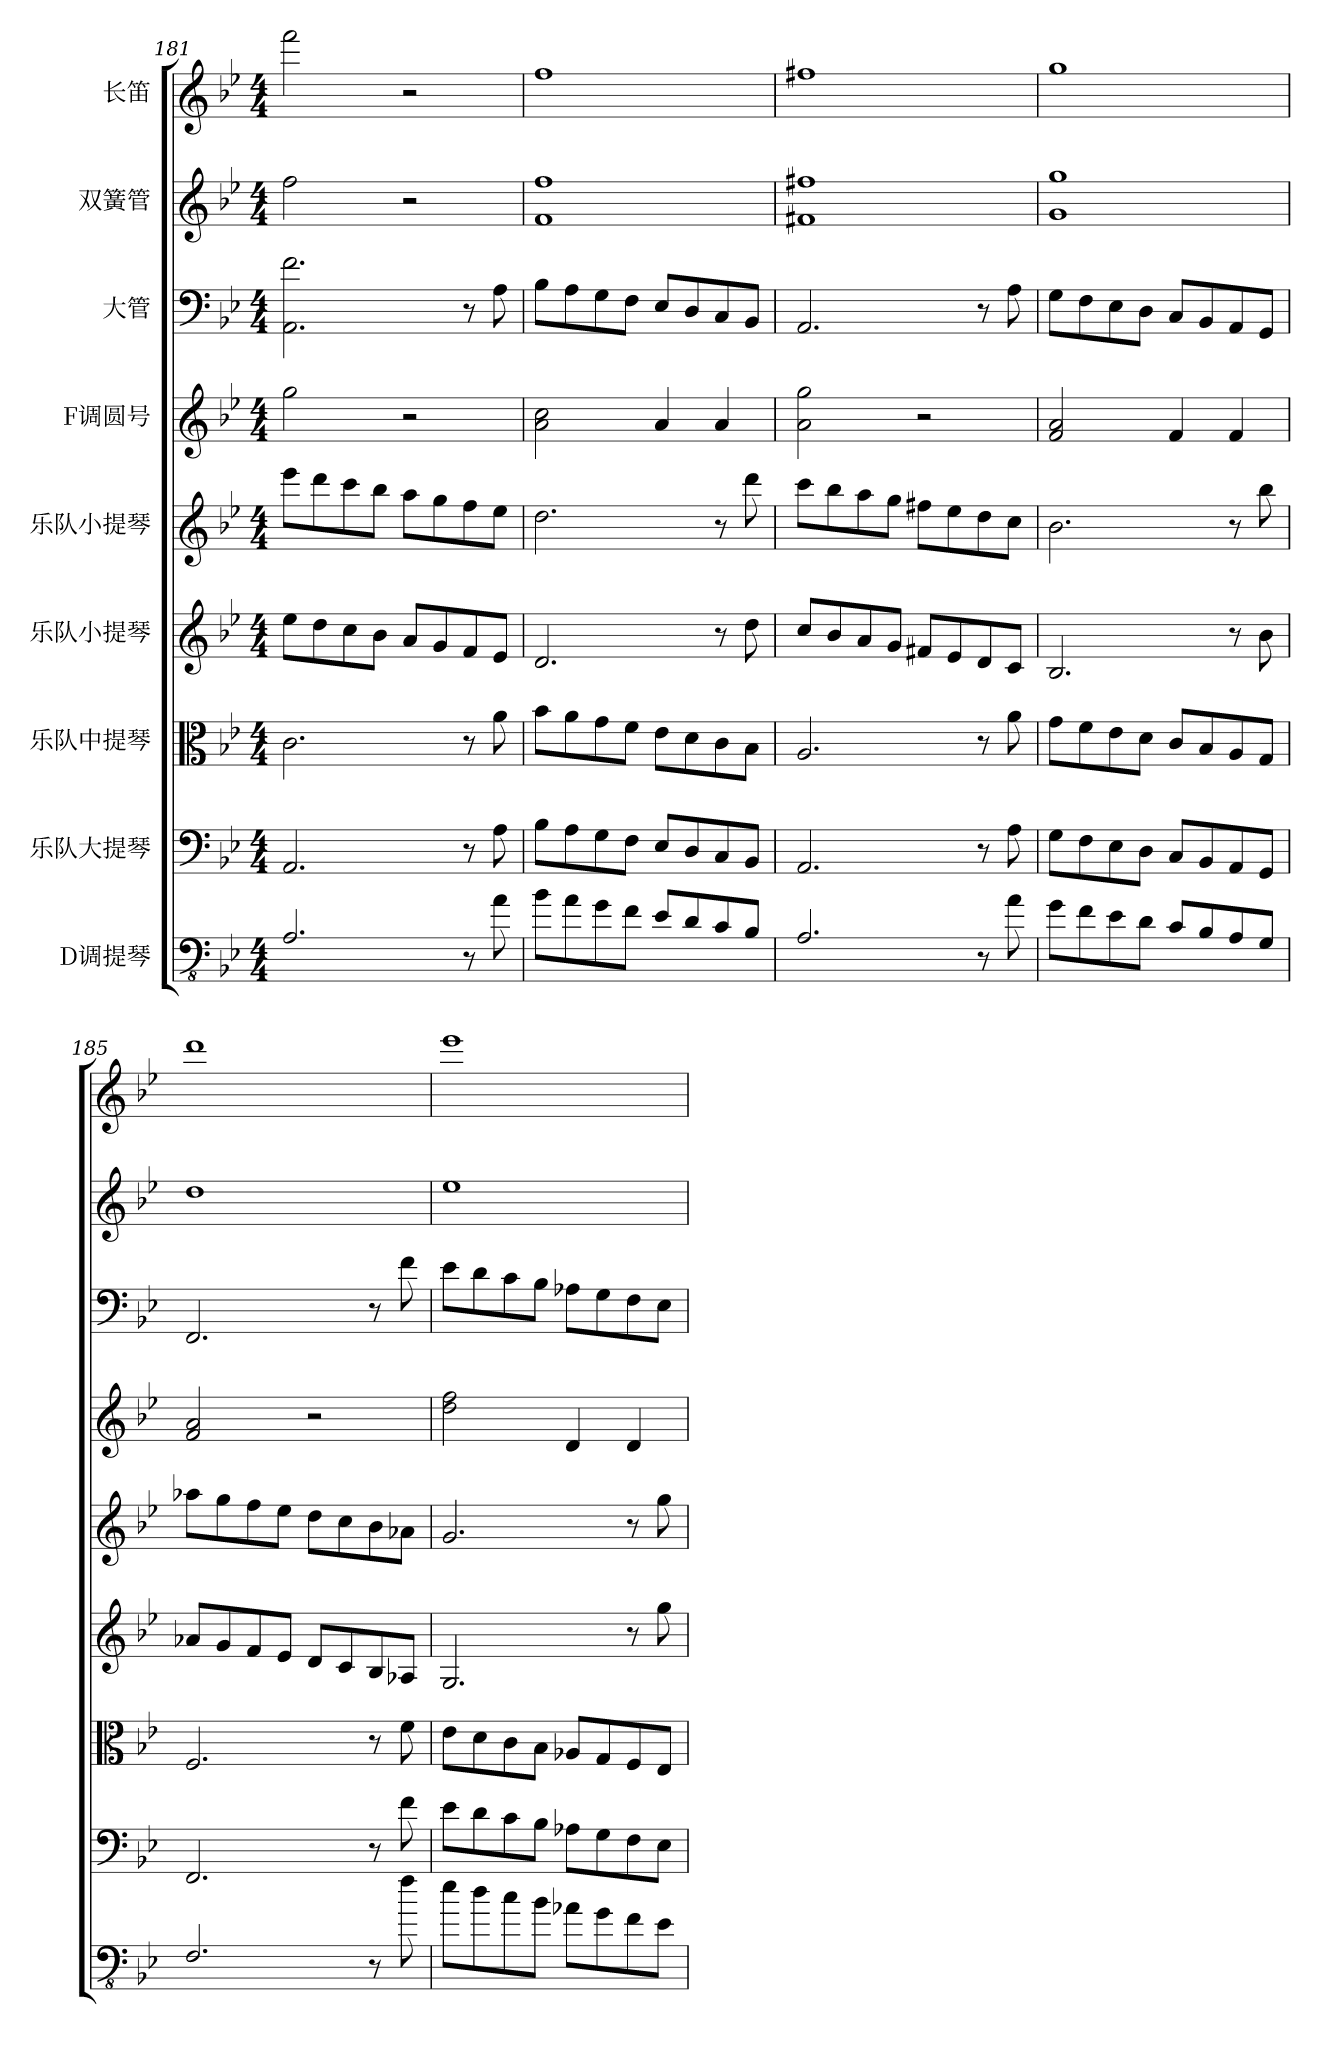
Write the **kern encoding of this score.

**kern	**kern	**kern	**kern	**kern	**kern	**kern	**kern	**kern
*part9	*part8	*part7	*part6	*part5	*part4	*part3	*part2	*part1
*staff9	*staff8	*staff7	*staff6	*staff5	*staff4	*staff3	*staff2	*staff1
*I"D调提琴	*I"乐队大提琴	*I"乐队中提琴	*I"乐队小提琴	*I"乐队小提琴	*I"F调圆号	*I"大管	*I"双簧管	*I"长笛
*clefFv4	*clefF4	*clefC3	*clefG2	*clefG2	*clefG2	*clefF4	*clefG2	*clefG2
*ITrd7c12	*	*	*	*	*ITrd4c7	*	*	*
*k[b-e-]	*k[b-e-]	*k[b-e-]	*k[b-e-]	*k[b-e-]	*k[b-e-a-]	*k[b-e-]	*k[b-e-]	*k[b-e-]
*M4/4	*M4/4	*M4/4	*M4/4	*M4/4	*M4/4	*M4/4	*M4/4	*M4/4
=181	=181	=181	=181	=181	=181	=181	=181	=181
2.AAA/	2.AA/	2.c\	8ee-\L	8eee-\L	2cc\	2.AA\ 2.f\	2ff\	2fff\
.	.	.	8dd\	8ddd\	.	.	.	.
.	.	.	8cc\	8ccc\	.	.	.	.
.	.	.	8b-\J	8bb-\J	.	.	.	.
.	.	.	8a/L	8aa\L	2r	.	2r	2r
.	.	.	8g/	8gg\	.	.	.	.
8r	8r	8r	8f/	8ff\	.	8r	.	.
8AA\	8A\	8a\	8e-/J	8ee-\J	.	8A\	.	.
=182	=182	=182	=182	=182	=182	=182	=182	=182
8BB-\L	8B-\L	8b-\L	2.d/	2.dd\	2d\ 2f\	8B-\L	1f 1ff	1ff
8AA\	8A\	8a\	.	.	.	8A\	.	.
8GG\	8G\	8g\	.	.	.	8G\	.	.
8FF\J	8F\J	8f\J	.	.	.	8F\J	.	.
8EE-/L	8E-/L	8e-\L	.	.	4d/	8E-/L	.	.
8DD/	8D/	8d\	.	.	.	8D/	.	.
8CC/	8C/	8c\	8r	8r	4d/	8C/	.	.
8BBB-/J	8BB-/J	8B-\J	8dd\	8ddd\	.	8BB-/J	.	.
!!LO:PB:g=z
=183	=183	=183	=183	=183	=183	=183	=183	=183
2.AAA/	2.AA/	2.A/	8cc/L	8ccc\L	2d\ 2cc\	2.AA/	1f#X 1ff#X	1ff#X
.	.	.	8b-/	8bb-\	.	.	.	.
.	.	.	8a/	8aa\	.	.	.	.
.	.	.	8g/J	8gg\J	.	.	.	.
.	.	.	8f#X/L	8ff#X\L	2r	.	.	.
.	.	.	8e-/	8ee-\	.	.	.	.
8r	8r	8r	8d/	8dd\	.	8r	.	.
8AA\	8A\	8a\	8c/J	8cc\J	.	8A\	.	.
=184	=184	=184	=184	=184	=184	=184	=184	=184
8GG\L	8G\L	8g\L	2.B-/	2.b-\	2B-/ 2d/	8G\L	1g 1gg	1gg
8FF\	8F\	8f\	.	.	.	8F\	.	.
8EE-\	8E-\	8e-\	.	.	.	8E-\	.	.
8DD\J	8D\J	8d\J	.	.	.	8D\J	.	.
8CC/L	8C/L	8c/L	.	.	4B-/	8C/L	.	.
8BBB-/	8BB-/	8B-/	.	.	.	8BB-/	.	.
8AAA/	8AA/	8A/	8r	8r	4B-/	8AA/	.	.
8GGG/J	8GG/J	8G/J	8b-\	8bb-\	.	8GG/J	.	.
=185	=185	=185	=185	=185	=185	=185	=185	=185
2.FFF/	2.FF/	2.F/	8a-X/L	8aa-X\L	2B-/ 2d/	2.FF/	1dd	1ddd
.	.	.	8g/	8gg\	.	.	.	.
.	.	.	8f/	8ff\	.	.	.	.
.	.	.	8e-/J	8ee-\J	.	.	.	.
.	.	.	8d/L	8dd\L	2r	.	.	.
.	.	.	8c/	8cc\	.	.	.	.
8r	8r	8r	8B-/	8b-\	.	8r	.	.
8F\	8f\	8f\	8A-X/J	8a-X\J	.	8f\	.	.
=186	=186	=186	=186	=186	=186	=186	=186	=186
8E-\L	8e-\L	8e-\L	2.G/	2.g/	2g\ 2b-\	8e-\L	1ee-	1eee-
8D\	8d\	8d\	.	.	.	8d\	.	.
8C\	8c\	8c\	.	.	.	8c\	.	.
8BB-\J	8B-\J	8B-\J	.	.	.	8B-\J	.	.
8AA-X\L	8A-X\L	8A-X/L	.	.	4G/	8A-X\L	.	.
8GG\	8G\	8G/	.	.	.	8G\	.	.
8FF\	8F\	8F/	8r	8r	4G/	8F\	.	.
8EE-\J	8E-\J	8E-/J	8gg\	8gg\	.	8E-\J	.	.
=	=	=	=	=	=	=	=	=
*-	*-	*-	*-	*-	*-	*-	*-	*-
